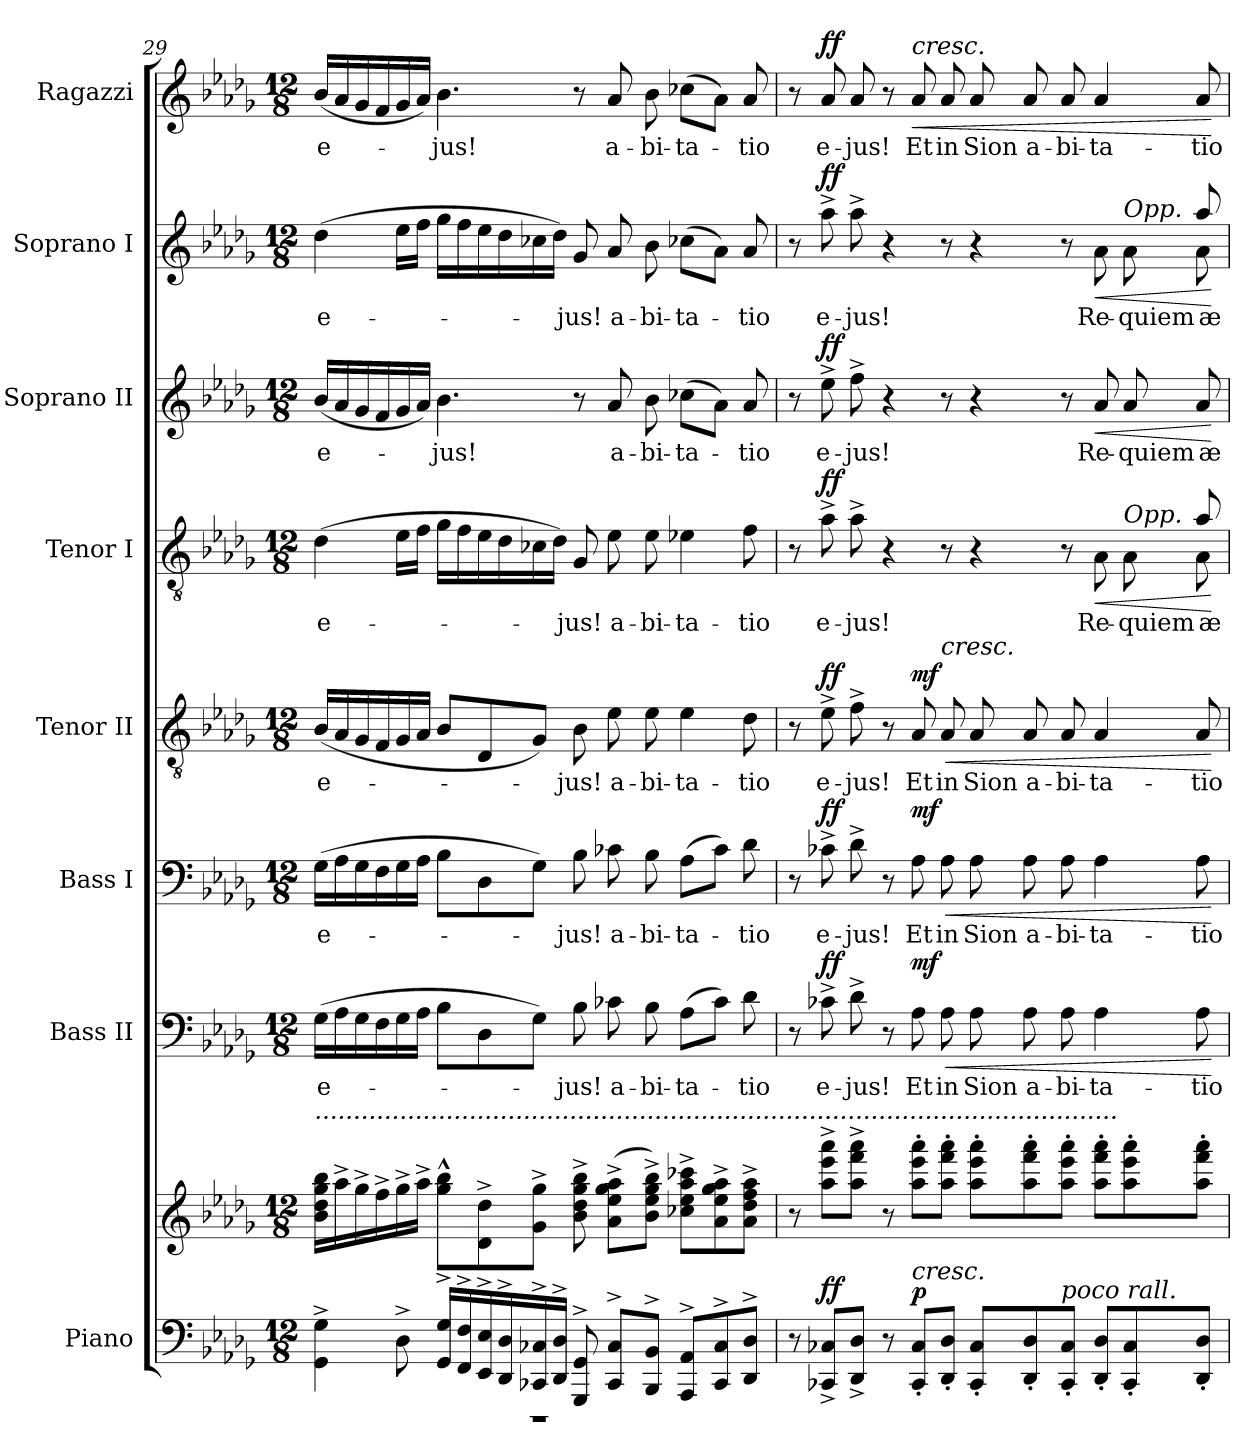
**kern	**kern	**dynam	**kern	**text	**dynam	**kern	**text	**dynam	**kern	**text	**dynam	**kern	**text	**dynam	**kern	**text	**dynam	**kern	**text	**dynam	**kern	**text	**dynam
*part8	*part8	*part8	*part7	*part7	*part7	*part6	*part6	*part6	*part5	*part5	*part5	*part4	*part4	*part4	*part3	*part3	*part3	*part2	*part2	*part2	*part1	*part1	*part1
*staff9	*staff8	*staff8/9	*staff7	*staff7	*staff7	*staff6	*staff6	*staff6	*staff5	*staff5	*staff5	*staff4	*staff4	*staff4	*staff3	*staff3	*staff3	*staff2	*staff2	*staff2	*staff1	*staff1	*staff1
*I"Piano	*	*	*I"Bass II	*	*	*I"Bass I	*	*	*I"Tenor II	*	*	*I"Tenor I	*	*	*I"Soprano II	*	*	*I"Soprano I	*	*	*I"Ragazzi	*	*
*I'Pno.	*	*	*I'B.II	*	*	*I'B.I	*	*	*I'T.II	*	*	*I'T.I	*	*	*I'S.II	*	*	*I'S.I	*	*	*I'Rzi.	*	*
*clefF4	*clefG2	*	*clefF4	*	*	*clefF4	*	*	*clefGv2	*	*	*clefGv2	*	*	*clefG2	*	*	*clefG2	*	*	*clefG2	*	*
*k[b-e-a-d-g-]	*k[b-e-a-d-g-]	*	*k[b-e-a-d-g-]	*	*	*k[b-e-a-d-g-]	*	*	*k[b-e-a-d-g-]	*	*	*k[b-e-a-d-g-]	*	*	*k[b-e-a-d-g-]	*	*	*k[b-e-a-d-g-]	*	*	*k[b-e-a-d-g-]	*	*
*M12/8	*M12/8	*	*M12/8	*	*	*M12/8	*	*	*M12/8	*	*	*M12/8	*	*	*M12/8	*	*	*M12/8	*	*	*M12/8	*	*
=29	=29	=29	=29	=29	=29	=29	=29	=29	=29	=29	=29	=29	=29	=29	=29	=29	=29	=29	=29	=29	=29	=29	=29
*^	*	*	*	*	*	*	*	*	*	*	*	*	*	*	*	*	*	*	*	*	*	*	*
!	!	!LO:TX:a:i:t=........................................................................................................	!	!	!	!	!	!	!	!	!	!	!	!	!	!	!	!	!	!	!	!	!	!
!	!	!	!	!	!LO:LY:b	!	!	!LO:LY:b	!	!	!LO:LY:b	!	!	!LO:LY:b	!	!	!LO:LY:b	!	!	!LO:LY:b	!	!	!LO:LY:b	!
4GG-\^ 4G-\^	1.r	16b-\ 16dd-\ 16gg-\ 16bb-\LL	.	(>16G-\LL	e-	.	(>16G-\LL	e-	.	(<16B-/LL	e-	.	(>4d-\	e-	.	(<16b-/LL	e-	.	(>4dd-\	e-	.	(<16b-/LL	e-	.
.	.	16aa-^\	.	16A-\	.	.	16A-\	.	.	16A-/	.	.	.	.	.	16a-/	.	.	.	.	.	16a-/	.	.
.	.	16gg-^\	.	16G-\	.	.	16G-\	.	.	16G-/	.	.	.	.	.	16g-/	.	.	.	.	.	16g-/	.	.
.	.	16ff^\	.	16F\	.	.	16F\	.	.	16F/	.	.	.	.	.	16f/	.	.	.	.	.	16f/	.	.
8D-^\	.	16gg-^\	.	16G-\	.	.	16G-\	.	.	16G-/	.	.	16e-\LL	.	.	16g-/	.	.	16ee-\LL	.	.	16g-/	.	.
.	.	16aa-^\JJ	.	16A-\JJ	.	.	16A-\JJ	.	.	16A-/JJ	.	.	16f\JJ	.	.	16a-/JJ)	.	.	16ff\JJ	.	.	16a-/JJ)	.	.
!	!	!	!	!	!	!	!	!	!	!	!	!	!	!	!	!	!LO:LY:b	!	!	!	!	!	!LO:LY:b	!
16GG-/^ 16G-/^LL	.	8gg-\^^ 8bb-\^^L	.	8B-\L	.	.	8B-\L	.	.	8B-/L	.	.	16g-\LL	.	.	4.b-\	-jus!	.	16gg-\LL	.	.	4.b-\	-jus!	.
16FF/^ 16F/^	.	.	.	.	.	.	.	.	.	.	.	.	16f\	.	.	.	.	.	16ff\	.	.	.	.	.
16EE-/^ 16E-/^	.	8d-\^ 8dd-\^	.	8D-\	.	.	8D-\	.	.	8D-/	.	.	16e-\	.	.	.	.	.	16ee-\	.	.	.	.	.
16DD-/^ 16D-/^	.	.	.	.	.	.	.	.	.	.	.	.	16d-\	.	.	.	.	.	16dd-\	.	.	.	.	.
16CC-X/^ 16C-X/^	.	8g-\^ 8gg-\^J	.	8G-\J)	.	.	8G-\J)	.	.	8G-/J)	.	.	16c-X\	.	.	.	.	.	16cc-X\	.	.	.	.	.
16DD-/^ 16D-/^JJ	.	.	.	.	.	.	.	.	.	.	.	.	16d-\JJ)	.	.	.	.	.	16dd-\JJ)	.	.	.	.	.
!	!	!	!	!	!LO:LY:b	!	!	!LO:LY:b	!	!	!LO:LY:b	!	!	!LO:LY:b	!	!	!	!	!	!LO:LY:b	!	!	!	!
8GGG-/^ 8GG-/^	.	8b-\^ 8dd-\^ 8gg-\^ 8bb-\^	.	8B-\	-jus!	.	8B-\	-jus!	.	8B-\	-jus!	.	8G-/	-jus!	.	8r	.	.	8g-/	-jus!	.	8r	.	.
!	!	!	!	!	!LO:LY:b	!	!	!LO:LY:b	!	!	!LO:LY:b	!	!	!LO:LY:b	!	!	!LO:LY:b	!	!	!LO:LY:b	!	!	!LO:LY:b	!
8CC-/^ 8C-/^L	.	(>8a-\^ 8ee-\^ 8gg-\^ 8aa-\^L	.	8c-X\	a-	.	8c-X\	a-	.	8e-\	a-	.	8e-\	a-	.	8a-/	a-	.	8a-/	a-	.	8a-/	a-	.
!	!	!	!	!	!LO:LY:b	!	!	!LO:LY:b	!	!	!LO:LY:b	!	!	!LO:LY:b	!	!	!LO:LY:b	!	!	!LO:LY:b	!	!	!LO:LY:b	!
8BBB-/^ 8BB-/^J	.	8b-\^ 8ee-\^ 8gg-\^ 8bb-\^J)	.	8B-\	-bi-	.	8B-\	-bi-	.	8e-\	-bi-	.	8e-\	-bi-	.	8b-\	-bi-	.	8b-\	-bi-	.	8b-\	-bi-	.
!	!	!	!	!	!LO:LY:b	!	!	!LO:LY:b	!	!	!LO:LY:b	!	!	!LO:LY:b	!	!	!LO:LY:b	!	!	!LO:LY:b	!	!	!LO:LY:b	!
8AAA-/^ 8AA-/^L	.	8cc-X\^ 8ee-\^ 8aa-\^ 8ccc-X\^L	.	(>8A-\L	-ta-	.	(>8A-\L	-ta-	.	4e-\	-ta-	.	4e-X\	-ta-	.	(>8cc-X\L	-ta-	.	(>8cc-X\L	-ta-	.	(>8cc-X\L	-ta-	.
8CC-/^ 8C-/^	.	8a-\^ 8ee-\^ 8gg-\^ 8aa-\^	.	8c-\J)	.	.	8c-\J)	.	.	.	.	.	.	.	.	8a-\J)	.	.	8a-\J)	.	.	8a-\J)	.	.
!	!	!	!	!	!LO:LY:b	!	!	!LO:LY:b	!	!	!LO:LY:b	!	!	!LO:LY:b	!	!	!LO:LY:b	!	!	!LO:LY:b	!	!	!LO:LY:b	!
8DD-/^ 8D-/^J	.	8a-\^ 8dd-\^ 8ff\^ 8aa-\^J	.	8d-\	-tio	.	8d-\	-tio	.	8d-\	-tio	.	8f\	-tio	.	8a-/	-tio	.	8a-/	-tio	.	8a-/	-tio	.
!!LO:PB:g=z
=30	=30	=30	=30	=30	=30	=30	=30	=30	=30	=30	=30	=30	=30	=30	=30	=30	=30	=30	=30	=30	=30	=30	=30	=30
*	*	*	*	*	*	*	*	*	*	*	*	*	*^	*	*	*	*	*	*^	*	*	*^	*	*
2ryy	8r	8r	.	8r	.	.	8r	.	.	8r	.	.	8r	4.ryy	.	.	8r	.	.	8r	4.ryy	.	.	8r	1ryy	.	.
!	!	!	!LO:DY:a=2	!	!LO:LY:b	!LO:DY:a	!	!LO:LY:b	!LO:DY:a	!	!LO:LY:b	!LO:DY:a	!	!	!LO:LY:b	!LO:DY:a	!	!LO:LY:b	!LO:DY:a	!	!	!LO:LY:b	!LO:DY:a	!	!	!LO:LY:b	!LO:DY:a
.	8CC-X/^ 8C-X/^L	8aa-\^ 8eee-\^ 8aaa-\^L	ff	8c-X^\	e-	ff	8c-X^\	e-	ff	8e-^\	e-	ff	8a-^\	.	e-	ff	8ee-^\	e-	ff	8aa-^\	.	e-	ff	8a-/	.	e-	ff
!	!	!	!	!	!LO:LY:b	!	!	!LO:LY:b	!	!	!LO:LY:b	!	!	!	!LO:LY:b	!	!	!LO:LY:b	!	!	!	!LO:LY:b	!	!	!	!LO:LY:b	!
.	8DD-/^ 8D-/^J	8aa-\^ 8fff\^ 8aaa-\^J	.	8d-^\	-jus!	.	8d-^\	-jus!	.	8f^\	-jus!	.	8a-^\	.	-jus!	.	8ff^\	-jus!	.	8aa-^\	.	-jus!	.	8a-/	.	-jus!	.
*	*	*	*	*	*	*	*	*	*	*	*	*	*v	*v	*	*	*	*	*	*v	*v	*	*	*	*	*	*
.	8r	8r	.	8r	.	.	8r	.	.	8r	.	.	4r	.	.	4r	.	.	4r	.	.	8r	.	.	.
!	!	!	!	!	!	!	!	!	!	!	!	!	!	!	!	!	!	!	!	!	!	!LO:TX:a:i:t=cresc.	!	!	!
!LO:TX:a:i:t=cresc.	!	!	!	!	!	!	!	!	!	!	!	!	!	!	!	!	!	!	!	!	!	!	!	!	!
!	!	!	!LO:DY:a=2	!	!LO:LY:b	!LO:HP:b	!	!LO:LY:b	!LO:HP:b	!	!LO:LY:b	!LO:HP:b	!	!	!	!	!	!	!	!	!	!	!	!LO:LY:b	!LO:HP:b
!	!	!	!	!	!	!LO:DY:n=1:a	!	!	!LO:DY:n=1:a	!	!	!LO:DY:n=1:a	!	!	!	!	!	!	!	!	!	!	!	!	!
8CC-/' 8C-/'L	1ryy	8aa-\' 8eee-\' 8aaa-\'L	p	8A-\	Et	< mf	8A-\	Et	< mf	8A-/	Et	< mf	.	.	.	.	.	.	.	.	.	8a-/	.	Et	<
!	!	!	!	!	!	!	!	!	!	!LO:TX:a:i:t=cresc.	!	!	!	!	!	!	!	!	!	!	!	!	!	!	!
!	!	!	!	!	!LO:LY:b	!	!	!LO:LY:b	!	!	!LO:LY:b	!	!	!	!	!	!	!	!	!	!	!	!	!LO:LY:b	!
8DD-/' 8D-/'J	.	8aa-\' 8fff\' 8aaa-\'J	.	8A-\	in	.	8A-\	in	.	8A-/	in	.	8r	.	.	8r	.	.	8r	.	.	8a-/	.	in	.
!	!	!	!	!	!LO:LY:b	!	!	!LO:LY:b	!	!	!LO:LY:b	!	!	!	!	!	!	!	!	!	!	!	!	!LO:LY:b	!
8CC-/' 8C-/'L	.	8aa-\' 8eee-\' 8aaa-\'L	.	8A-\	Sion	.	8A-\	Sion	.	8A-/	Sion	.	4r	.	.	4r	.	.	4r	.	.	8a-/	.	Sion	.
!	!	!	!	!	!LO:LY:b	!	!	!LO:LY:b	!	!	!LO:LY:b	!	!	!	!	!	!	!	!	!	!	!	!	!LO:LY:b	!
8DD-/' 8D-/'	.	8aa-\' 8fff\' 8aaa-\'	.	8A-\	a-	.	8A-\	a-	.	8A-/	a-	.	.	.	.	.	.	.	.	.	.	8a-/	.	a-	.
*	*	*	*	*	*	*	*	*	*	*	*	*	*	*	*	*	*	*	*	*	*	*MM75	*	*	*
!LO:TX:a:i:t=poco rall.	!	!	!	!	!	!	!	!	!	!	!	!	!	!	!	!	!	!	!	!	!	!	!	!	!
!	!	!	!	!	!LO:LY:b	!	!	!LO:LY:b	!	!	!LO:LY:b	!	!	!	!	!	!	!	!	!	!	!	!	!LO:LY:b	!
8CC-/' 8C-/'J	.	8aa-\' 8eee-\' 8aaa-\'J	.	8A-\	-bi-	.	8A-\	-bi-	.	8A-/	-bi-	.	8r	.	.	8r	.	.	8r	.	.	8a-/	4ryy	-bi-	.
*	*	*	*	*	*	*	*	*	*	*	*	*	*	*	*	*	*	*	*	*	*	*MM69	*	*	*
!	!	!	!	!	!LO:LY:b	!	!	!LO:LY:b	!	!	!LO:LY:b	!	!	!LO:LY:b	!LO:HP:b	!	!LO:LY:b	!LO:HP:b	!	!LO:LY:b	!LO:HP:b	!	!	!LO:LY:b	!
8DD-/' 8D-/'L	.	8aa-\' 8fff\' 8aaa-\'L	.	4A-\	-ta-	.	4A-\	-ta-	.	4A-/	-ta-	.	8A-\	Re-	<	8a-/	Re-	<	8a-\	Re-	<	4a-/	.	-ta-	.
*	*	*	*	*	*	*	*	*	*	*	*	*	*	*	*	*	*	*	*	*	*	*MM60	*	*	*
!	!	!	!	!	!	!	!	!	!	!	!	!	!	!	!	!	!	!	!LO:TX:a:i:t=Opp.	!	!	!	!	!	!
!	!	!	!	!	!	!	!	!	!	!	!	!	!LO:TX:a:i:t=Opp.	!	!	!	!	!	!	!	!	!	!	!	!
!	!	!	!	!	!	!	!	!	!	!	!	!	!	!LO:LY:b	!	!	!LO:LY:b	!	!	!LO:LY:b	!	!	!	!	!
8CC-/' 8C-/'	.	8aa-\' 8eee-\' 8aaa-\'	.	.	.	.	.	.	.	.	.	.	8A-\	-quiem	.	8a-/	-quiem	.	8a-\	-quiem	.	.	4ryy	.	.
*	*	*	*	*	*	*	*	*	*	*	*	*	*	*	*	*	*	*	*	*	*	*MM54	*	*	*
!	!	!	!	!	!LO:LY:b	!	!	!LO:LY:b	!	!	!LO:LY:b	!	!	!LO:LY:b	!	!	!LO:LY:b	!	!	!LO:LY:b	!	!	!	!LO:LY:b	!
*	*	*	*	*	*	*	*	*	*	*	*	*	*^	*	*	*	*	*	*^	*	*	*	*	*	*
8DD-/' 8D-/'J	.	8aa-\' 8fff\' 8aaa-\'J	.	8A-\	-tio	.	8A-\	-tio	.	8A-/	-tio	.	8A-\	8a-!/	æ-	.	8a-/	æ-	.	8a-\	8aa-!/	æ-	.	8a-/	.	-tio	.
*v	*v	*	*	*	*	*	*	*	*	*	*	*	*v	*v	*	*	*	*	*	*v	*v	*	*	*	*	*	*
.	.	.	.	.	[	.	.	[	.	.	[	.	.	[	.	.	[	.	.	[	.	.	.	[
*	*	*	*	*	*	*	*	*	*	*	*	*	*	*	*	*	*	*	*	*	*v	*v	*	*
=	=	=	=	=	=	=	=	=	=	=	=	=	=	=	=	=	=	=	=	=	=	=	=
*-	*-	*-	*-	*-	*-	*-	*-	*-	*-	*-	*-	*-	*-	*-	*-	*-	*-	*-	*-	*-	*-	*-	*-
